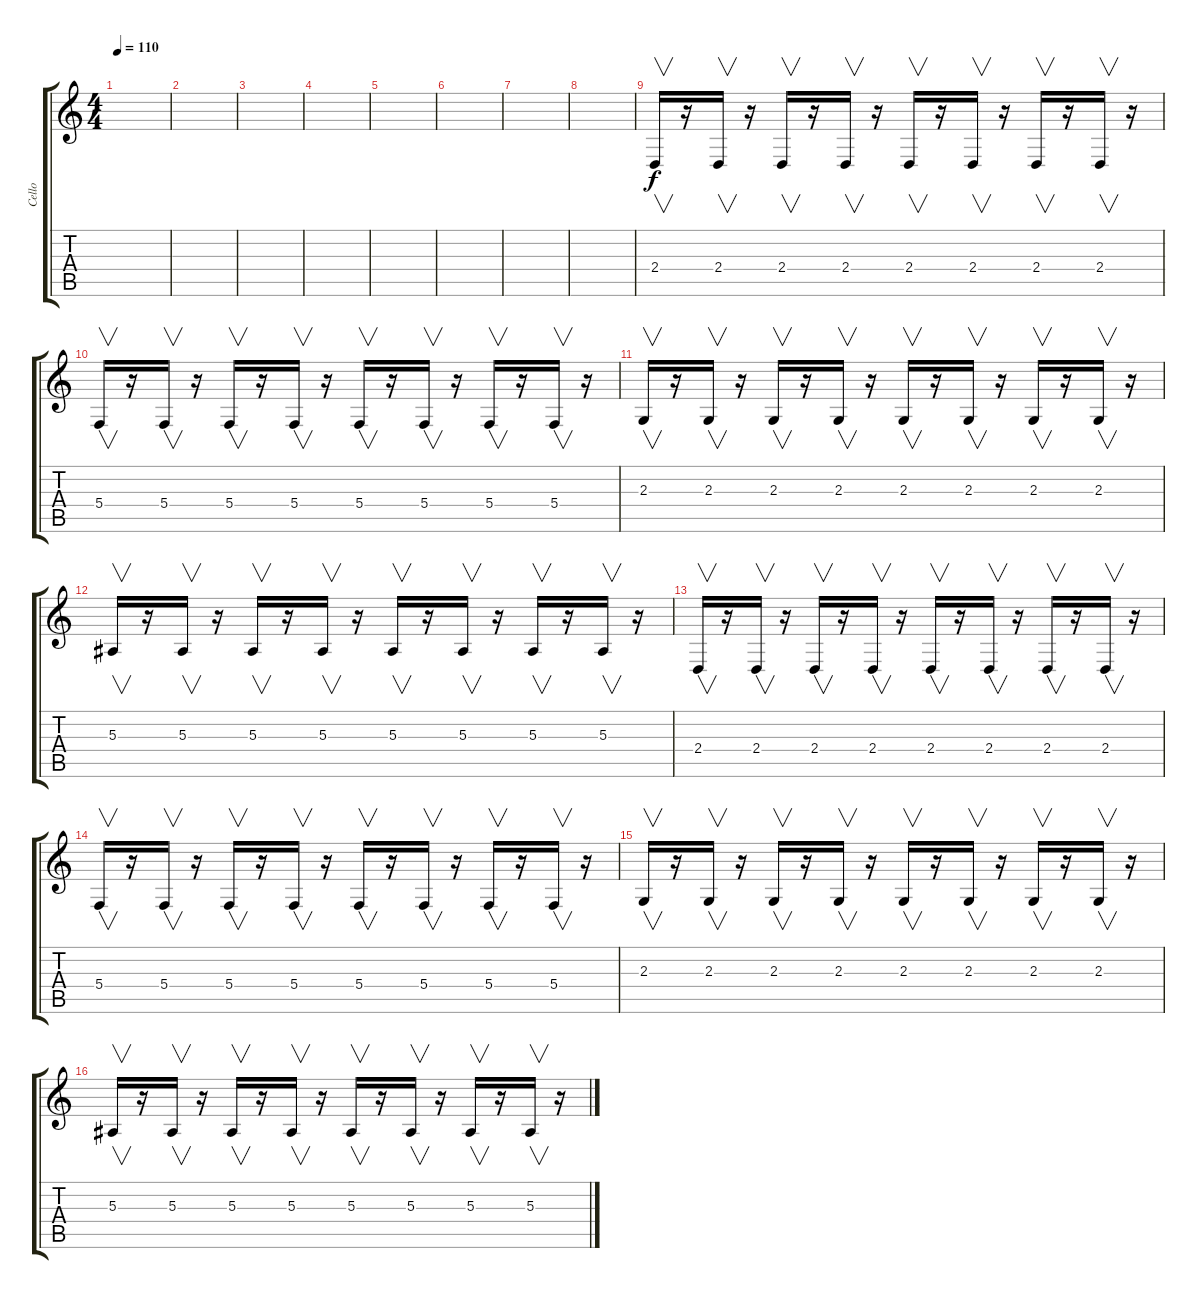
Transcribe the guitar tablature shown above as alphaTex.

\track ("Cello" "Cello") {instrument cello}
\staff {score tabs}
\tuning (D4 A3 F3 C3 G2 D2) {hide}
\ts (4 4)
\tempo 110
\clef g2
\ks c
|
|
|
|
|
|
|
|
2.4.16{v} r.16 2.4.16{v} r.16 2.4.16{v} r.16 2.4.16{v} r.16 2.4.16{v} r.16 2.4.16{v} r.16 2.4.16{v} r.16 2.4.16{v} r.16 |
5.4.16{v} r.16 5.4.16{v} r.16 5.4.16{v} r.16 5.4.16{v} r.16 5.4.16{v} r.16 5.4.16{v} r.16 5.4.16{v} r.16 5.4.16{v} r.16 |
2.3.16{v} r.16 2.3.16{v} r.16 2.3.16{v} r.16 2.3.16{v} r.16 2.3.16{v} r.16 2.3.16{v} r.16 2.3.16{v} r.16 2.3.16{v} r.16 |
5.3.16{v} r.16 5.3.16{v} r.16 5.3.16{v} r.16 5.3.16{v} r.16 5.3.16{v} r.16 5.3.16{v} r.16 5.3.16{v} r.16 5.3.16{v} r.16 |
2.4.16{v} r.16 2.4.16{v} r.16 2.4.16{v} r.16 2.4.16{v} r.16 2.4.16{v} r.16 2.4.16{v} r.16 2.4.16{v} r.16 2.4.16{v} r.16 |
5.4.16{v} r.16 5.4.16{v} r.16 5.4.16{v} r.16 5.4.16{v} r.16 5.4.16{v} r.16 5.4.16{v} r.16 5.4.16{v} r.16 5.4.16{v} r.16 |
2.3.16{v} r.16 2.3.16{v} r.16 2.3.16{v} r.16 2.3.16{v} r.16 2.3.16{v} r.16 2.3.16{v} r.16 2.3.16{v} r.16 2.3.16{v} r.16 |
5.3.16{v} r.16 5.3.16{v} r.16 5.3.16{v} r.16 5.3.16{v} r.16 5.3.16{v} r.16 5.3.16{v} r.16 5.3.16{v} r.16 5.3.16{v} r.16
